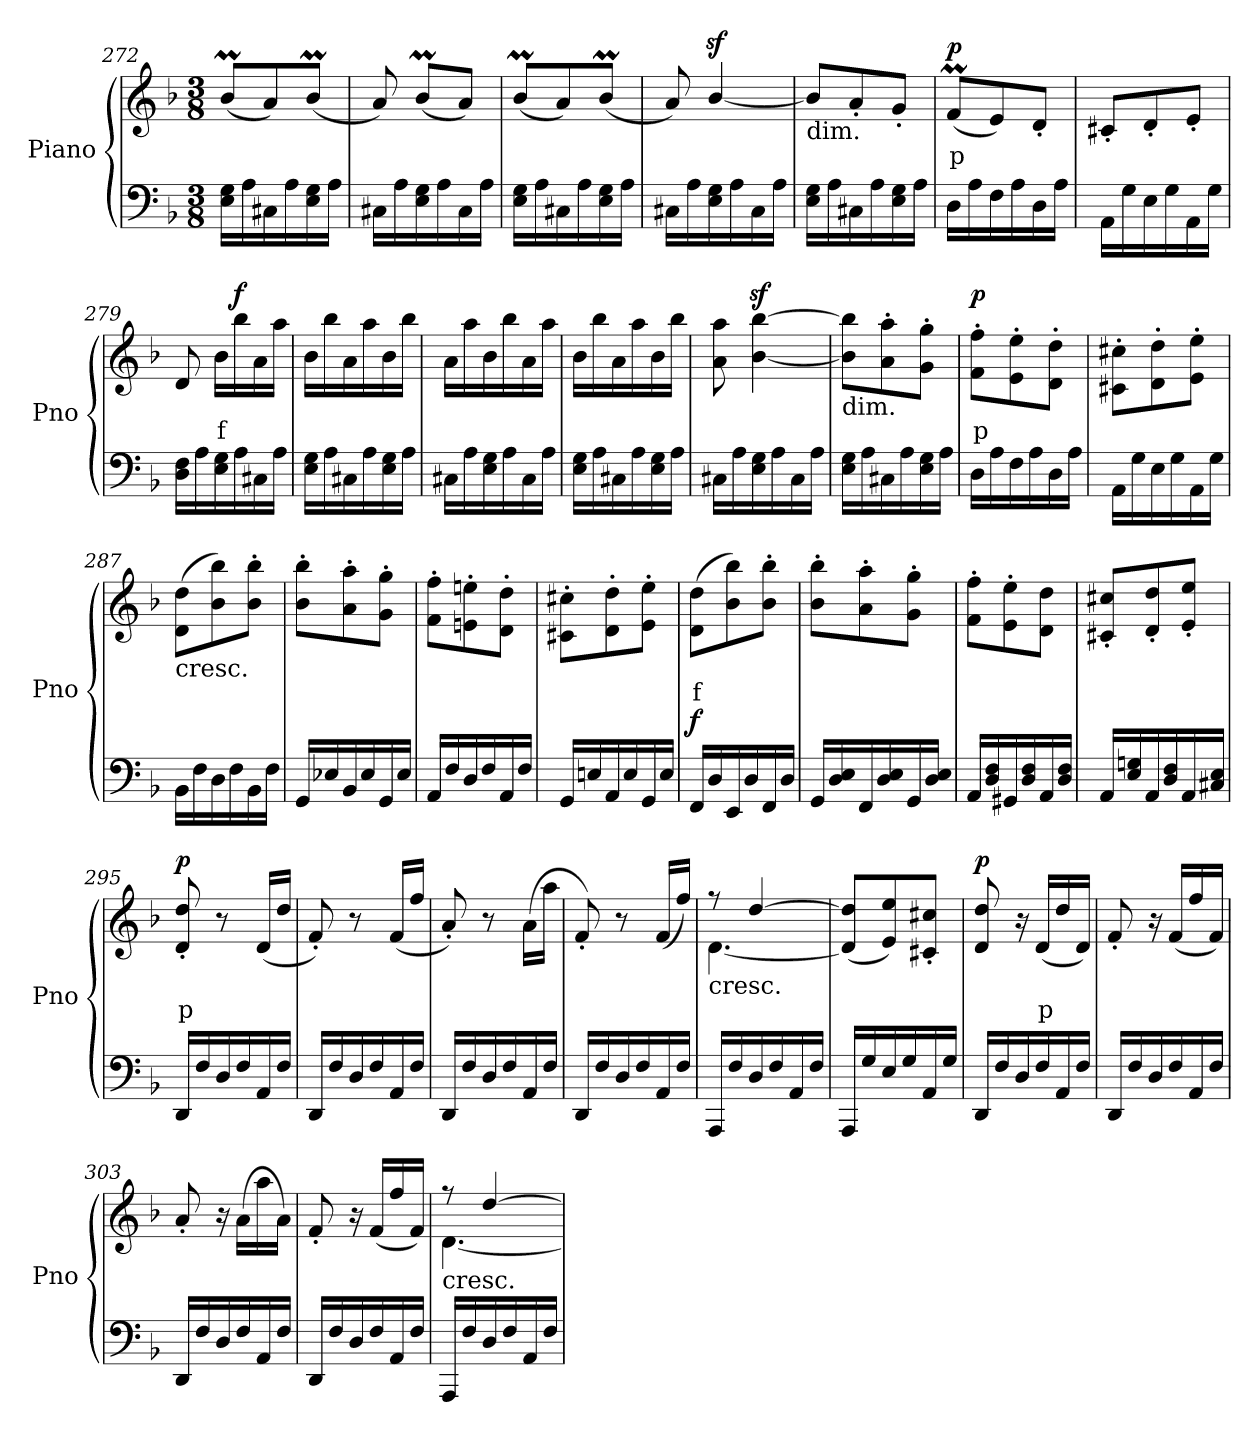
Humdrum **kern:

**kern	**dynam	**kern	**text	**dynam
*part2	*part2	*part1	*part1	*part1
*staff2	*staff2	*staff1	*staff1	*staff1
*I"Piano	*	*I"Piano	*	*
*I'Pno	*	*I'Pno	*	*
!!LO:LB:g=z
*clefF4	*	*clefG2	*	*
*k[b-]	*	*k[b-]	*	*
*d:	*	*d:	*	*
*M3/8	*	*M3/8	*	*
=272	=272	=272	=272	=272
16E\ 16G\LL	.	(8b-M/L	.	.
16A\	.	.	.	.
16C#X\	.	8a/)	.	.
16A\	.	.	.	.
16E\ 16G\	.	(8b-M/J	.	.
16A\JJ	.	.	.	.
=273	=273	=273	=273	=273
16C#X\LL	.	8a/)	.	.
16A\	.	.	.	.
16E\ 16G\	.	(8b-M/L	.	.
16A\	.	.	.	.
16C#\	.	8a/J)	.	.
16A\JJ	.	.	.	.
=274	=274	=274	=274	=274
16E\ 16G\LL	.	(8b-M/L	.	.
16A\	.	.	.	.
16C#X\	.	8a/)	.	.
16A\	.	.	.	.
16E\ 16G\	.	(8b-M/J	.	.
16A\JJ	.	.	.	.
=275	=275	=275	=275	=275
16C#X\LL	.	8a/)	.	.
16A\	.	.	.	.
16E\ 16G\	.	[4b-z</	.	.
16A\	.	.	.	.
16C#\	.	.	.	.
16A\JJ	.	.	.	.
=276	=276	=276	=276	=276
!	!	!LO:TX:b:t=dim.	!	!
16E\ 16G\LL	.	8b-/L]	.	.
16A\	.	.	.	.
16C#X\	.	8a'/	.	.
16A\	.	.	.	.
16E\ 16G\	.	8g'/J	.	.
16A\JJ	.	.	.	.
=277	=277	=277	=277	=277
!	!	!	!LO:LY:b	!LO:DY:b
16D\LL	.	(8fM/L	p	p
16A\	.	.	.	.
16F\	.	8e/)	.	.
16A\	.	.	.	.
16D\	.	8d'/J	.	.
16A\JJ	.	.	.	.
=278	=278	=278	=278	=278
16AA\LL	.	8c#X'/L	.	.
16G\	.	.	.	.
16E\	.	8d'/	.	.
16G\	.	.	.	.
16AA\	.	8e'/J	.	.
16G\JJ	.	.	.	.
!!LO:LB:g=z
=279	=279	=279	=279	=279
16D\ 16F\LL	.	8d/	.	.
16A\	.	.	.	.
!	!	!	!LO:LY:b	!
16E\ 16G\	.	16b-\LL	f	.
!	!	!	!	!LO:DY:b
16A\	.	16bb-\	.	f
16C#X\	.	16a\	.	.
16A\JJ	.	16aa\JJ	.	.
=280	=280	=280	=280	=280
16E\ 16G\LL	.	16b-\LL	.	.
16A\	.	16bb-\	.	.
16C#X\	.	16a\	.	.
16A\	.	16aa\	.	.
16E\ 16G\	.	16b-\	.	.
16A\JJ	.	16bb-\JJ	.	.
=281	=281	=281	=281	=281
16C#X\LL	.	16a\LL	.	.
16A\	.	16aa\	.	.
16E\ 16G\	.	16b-\	.	.
16A\	.	16bb-\	.	.
16C#\	.	16a\	.	.
16A\JJ	.	16aa\JJ	.	.
=282	=282	=282	=282	=282
16E\ 16G\LL	.	16b-\LL	.	.
16A\	.	16bb-\	.	.
16C#X\	.	16a\	.	.
16A\	.	16aa\	.	.
16E\ 16G\	.	16b-\	.	.
16A\JJ	.	16bb-\JJ	.	.
=283	=283	=283	=283	=283
16C#X\LL	.	8a\ 8aa\	.	.
16A\	.	.	.	.
16E\ 16G\	.	[4b-\z< [4bb-\z<	.	.
16A\	.	.	.	.
16C#\	.	.	.	.
16A\JJ	.	.	.	.
=284	=284	=284	=284	=284
!	!	!LO:TX:b:t=dim.	!	!
16E\ 16G\LL	.	8b-\] 8bb-\]L	.	.
16A\	.	.	.	.
16C#X\	.	8a\' 8aa\'	.	.
16A\	.	.	.	.
16E\ 16G\	.	8g\' 8gg\'J	.	.
16A\JJ	.	.	.	.
=285	=285	=285	=285	=285
!	!	!	!LO:LY:b	!LO:DY:b
16D\LL	.	8f\' 8ff\'L	p	p
16A\	.	.	.	.
16F\	.	8e\' 8ee\'	.	.
16A\	.	.	.	.
16D\	.	8d\' 8dd\'J	.	.
16A\JJ	.	.	.	.
!!LO:PB:g=z
=286	=286	=286	=286	=286
16AA\LL	.	8c#X\' 8cc#X\'L	.	.
16G\	.	.	.	.
16E\	.	8d\' 8dd\'	.	.
16G\	.	.	.	.
16AA\	.	8e\' 8ee\'J	.	.
16G\JJ	.	.	.	.
=287	=287	=287	=287	=287
!	!	!LO:TX:b:t=cresc.	!	!
16BB-\LL	.	(8d\ 8dd\L	.	.
16F\	.	.	.	.
16D\	.	8b-\ 8bb-\)	.	.
16F\	.	.	.	.
16BB-\	.	8b-\' 8bb-\'J	.	.
16F\JJ	.	.	.	.
=288	=288	=288	=288	=288
16GG/LL	.	8b-\' 8bb-\'L	.	.
16E-X/	.	.	.	.
16BB-/	.	8a\' 8aa\'	.	.
16E-/	.	.	.	.
16GG/	.	8g\' 8gg\'J	.	.
16E-/JJ	.	.	.	.
=289	=289	=289	=289	=289
16AA/LL	.	8f\' 8ff\'L	.	.
16F/	.	.	.	.
16D/	.	8en\' 8een\'	.	.
16F/	.	.	.	.
16AA/	.	8d\' 8dd\'J	.	.
16F/JJ	.	.	.	.
=290	=290	=290	=290	=290
16GG/LL	.	8c#X\' 8cc#X\'L	.	.
16En/	.	.	.	.
16AA/	.	8d\' 8dd\'	.	.
16E/	.	.	.	.
16GG/	.	8e\' 8ee\'J	.	.
16E/JJ	.	.	.	.
=291	=291	=291	=291	=291
!	!LO:DY:a	!	!LO:LY:b	!
16FF/LL	f	(8d\ 8dd\L	f	.
16D/	.	.	.	.
16EE/	.	8b-\ 8bb-\)	.	.
16D/	.	.	.	.
16FF/	.	8b-\' 8bb-\'J	.	.
16D/JJ	.	.	.	.
!!LO:LB:g=z
=292	=292	=292	=292	=292
16GG/LL	.	8b-\' 8bb-\'L	.	.
16D/ 16E/	.	.	.	.
16FF/	.	8a\' 8aa\'	.	.
16D/ 16E/	.	.	.	.
16GG/	.	8g\' 8gg\'J	.	.
16D/ 16E/JJ	.	.	.	.
!!LO:LB:g=z
=293	=293	=293	=293	=293
16AA/LL	.	8f\' 8ff\'L	.	.
16D/ 16F/	.	.	.	.
16GG#X/	.	8e\' 8ee\'	.	.
16D/ 16F/	.	.	.	.
16AA/	.	8d\ 8dd\J	.	.
16D/ 16F/JJ	.	.	.	.
=294	=294	=294	=294	=294
16AA/LL	.	8c#X/' 8cc#X/'L	.	.
16E/ 16Gn/	.	.	.	.
16AA/	.	8d/' 8dd/'	.	.
16D/ 16F/	.	.	.	.
16AA/	.	8e/' 8ee/'J	.	.
16C#X/ 16E/JJ	.	.	.	.
=295	=295	=295	=295	=295
!	!	!	!LO:LY:b	!LO:DY:b
16DD/LL	.	8d/' 8dd/'	p	p
16F/	.	.	.	.
16D/	.	8r	.	.
16F/	.	.	.	.
16AA/	.	(16d/LL	.	.
16F/JJ	.	16dd/JJ	.	.
=296	=296	=296	=296	=296
16DD/LL	.	8f'/)	.	.
16F/	.	.	.	.
16D/	.	8r	.	.
16F/	.	.	.	.
16AA/	.	(16f/LL	.	.
16F/JJ	.	16ff/JJ	.	.
=297	=297	=297	=297	=297
16DD/LL	.	8a'/)	.	.
16F/	.	.	.	.
16D/	.	8r	.	.
16F/	.	.	.	.
16AA/	.	(16a\LL	.	.
16F/JJ	.	16aa\JJ	.	.
=298	=298	=298	=298	=298
16DD/LL	.	8f'/)	.	.
16F/	.	.	.	.
16D/	.	8r	.	.
16F/	.	.	.	.
16AA/	.	(16f/LL	.	.
16F/JJ	.	16ff/JJ)	.	.
=299	=299	=299	=299	=299
*	*	*^	*	*
!	!	!LO:TX:b:t=cresc.	!	!	!
16AAA/LL	.	8r	[4.d\	.	.
16F/	.	.	.	.	.
16D/	.	[4dd/	.	.	.
16F/	.	.	.	.	.
16AA/	.	.	.	.	.
16F/JJ	.	.	.	.	.
*	*	*v	*v	*	*
!!LO:LB:g=z
=300	=300	=300	=300	=300
16AAA/LL	.	(8d/] 8dd/]L	.	.
16G/	.	.	.	.
16E/	.	8e/ 8ee/)	.	.
16G/	.	.	.	.
16AA/	.	8c#X/' 8cc#X/'J	.	.
16G/JJ	.	.	.	.
=301	=301	=301	=301	=301
!	!	!	!	!LO:DY:b
16DD/LL	.	8d/ 8dd/	.	p
16F/	.	.	.	.
16D/	.	16r	.	.
!	!	!	!LO:LY:b	!
16F/	.	(16d/LL	p	.
16AA/	.	16dd/	.	.
16F/JJ	.	16d/JJ)	.	.
=302	=302	=302	=302	=302
16DD/LL	.	8f'/	.	.
16F/	.	.	.	.
16D/	.	16r	.	.
16F/	.	(16f/LL	.	.
16AA/	.	16ff/	.	.
16F/JJ	.	16f/JJ)	.	.
=303	=303	=303	=303	=303
16DD/LL	.	8a'/	.	.
16F/	.	.	.	.
16D/	.	16r	.	.
16F/	.	(16a\LL	.	.
16AA/	.	16aa\	.	.
16F/JJ	.	16a\JJ)	.	.
=304	=304	=304	=304	=304
16DD/LL	.	8f'/	.	.
16F/	.	.	.	.
16D/	.	16r	.	.
16F/	.	(16f/LL	.	.
16AA/	.	16ff/	.	.
16F/JJ	.	16f/JJ)	.	.
=305	=305	=305	=305	=305
*	*	*^	*	*
!	!	!LO:TX:b:t=cresc.	!	!	!
16AAA/LL	.	8r	[4.d\	.	.
16F/	.	.	.	.	.
16D/	.	[4dd/	.	.	.
16F/	.	.	.	.	.
16AA/	.	.	.	.	.
16F/JJ	.	.	.	.	.
*	*	*v	*v	*	*
=	=	=	=	=
*-	*-	*-	*-	*-
